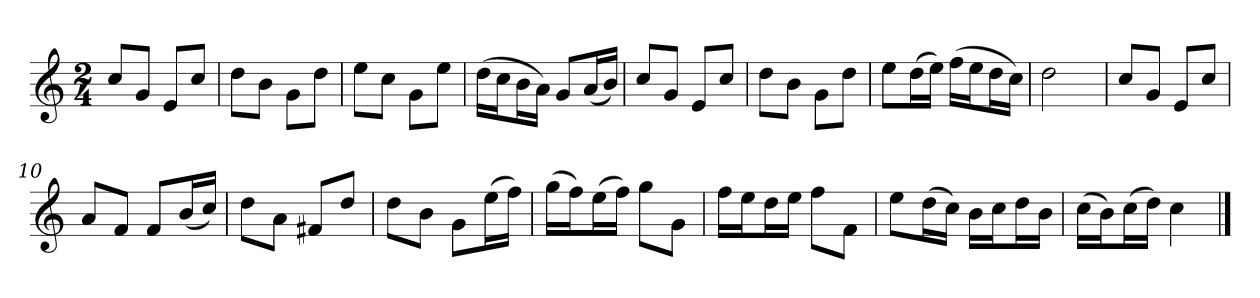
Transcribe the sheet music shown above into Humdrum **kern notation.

**kern
*part1
*staff1
*k[]
*M2/4
*MM120
=1
8ccL
8gJ
8eL
8ccJ
=2
8ddL
8bJ
8gL
8ddJ
=3
8eeL
8ccJ
8gL
8eeJ
=4
(16ddLL
16ccJ
16bL
16aJJ)
8gL
(16aL
16bJJ)
=5
8ccL
8gJ
8eL
8ccJ
=6
8ddL
8bJ
8gL
8ddJ
=7
8eeL
(16ddL
16eeJJ)
(16ffLL
16eeJ
16ddL
16ccJJ)
=8
2dd
=9
8ccL
8gJ
8eL
8ccJ
=10
8aL
8fJ
8fL
(16bL
16ccJJ)
=11
8ddL
8aJ
8f#XL
8ddJ
=12
8ddL
8bJ
8gL
(16eeL
16ffJJ)
=13
(16ggLL
16ffJ)
(16eeL
16ffJJ)
8ggL
8gJ
=14
16ffLL
16eeJ
16ddL
16eeJJ
8ffL
8fJ
=15
8eeL
(16ddL
16ccJJ)
16bLL
16ccJ
16ddL
16bJJ
=16
(16ccLL
16bJ)
(16ccL
16ddJJ)
4cc
==
*-
